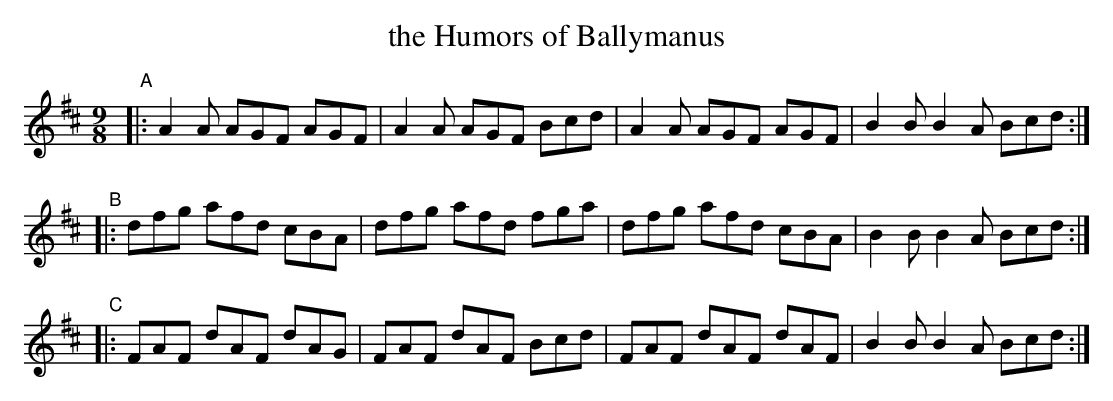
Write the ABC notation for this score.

X:1
T: the Humors of Ballymanus
M: 9/8
L: 1/8
K: D
"^A"|: A2A AGF AGF | A2A AGF Bcd |  A2A AGF AGF | B2B B2A Bcd :|
"^B"|: dfg afd cBA | dfg afd fga |  dfg afd cBA | B2B B2A Bcd :|
"^C"|: FAF dAF dAG | FAF dAF Bcd |  FAF dAF dAF | B2B B2A Bcd :|
